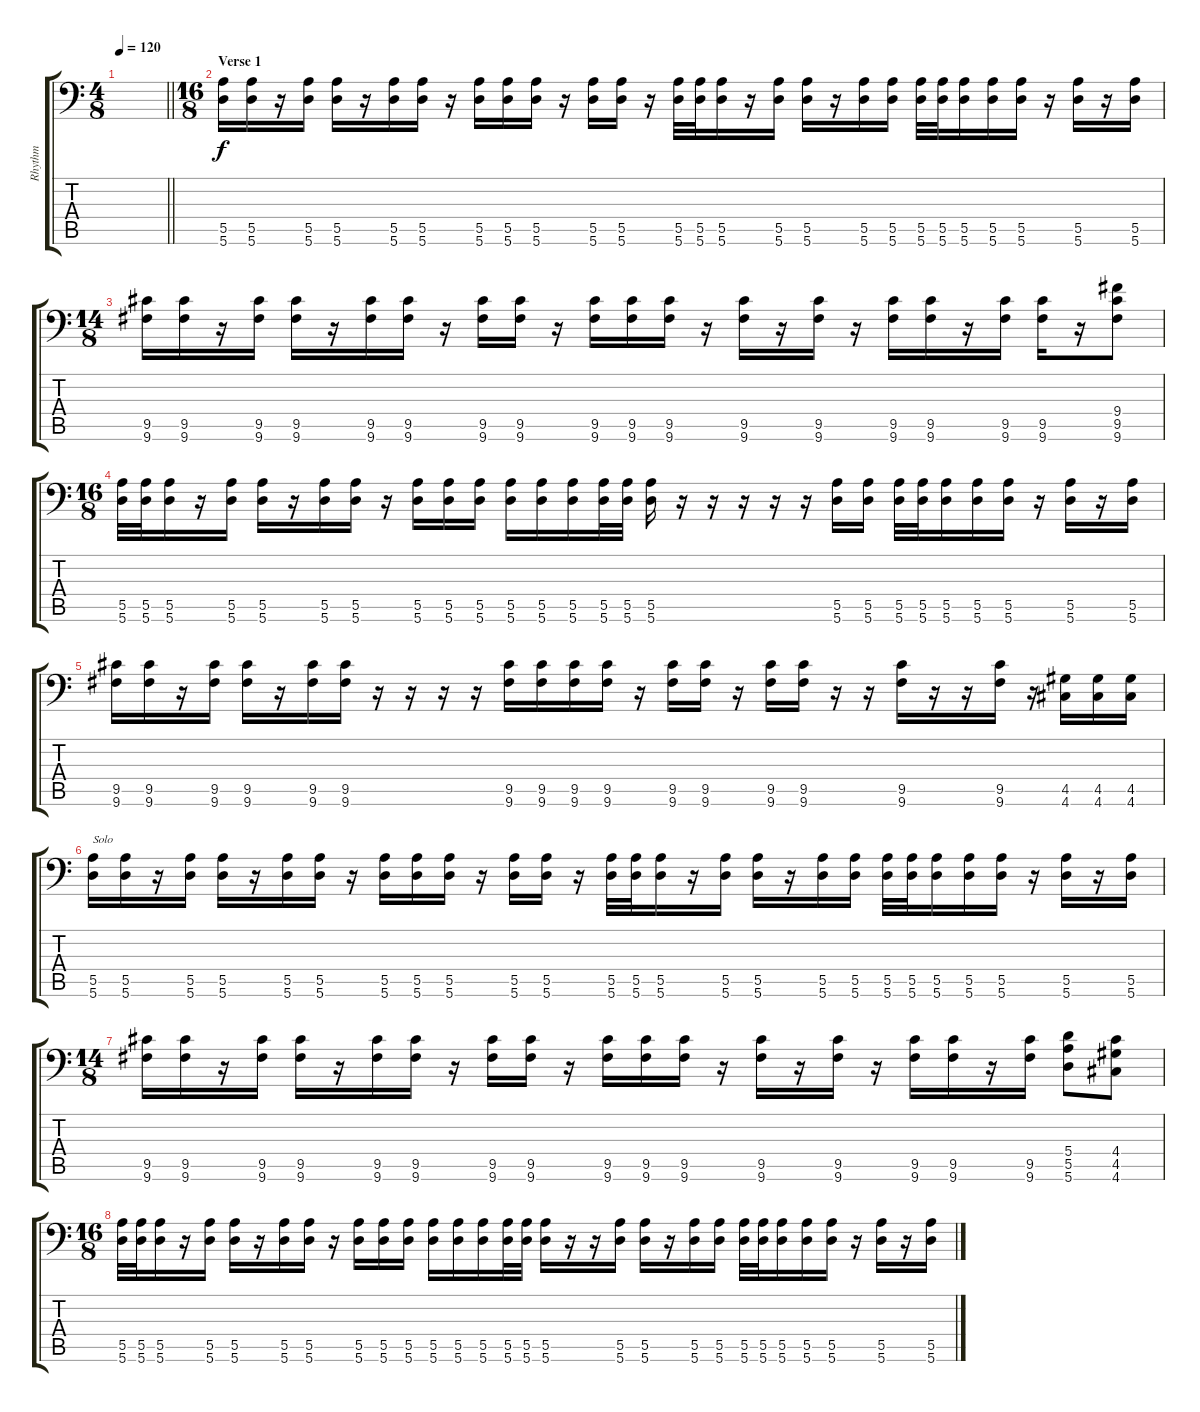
\track ("Rhythm" "Rhythm") {instrument distortionguitar}
\staff {score tabs}
\tuning (B3 Gb3 D3 A2 E2 A1) {hide}
\ts (4 8)
\tempo 120
\clef f4
\barLineRight lightlight
\ks c
|
\ts (16 8)
\section ("" "Verse 1")
(5.5 5.6).16 (5.5 5.6).16 r.16 (5.5 5.6).16 (5.5 5.6).16 r.16 (5.5 5.6).16 (5.5 5.6).16 r.16 (5.5 5.6).16 (5.5 5.6).16 (5.5 5.6).16 r.16 (5.5 5.6).16 (5.5 5.6).16 r.16 (5.5 5.6).32 (5.5 5.6).32 (5.5 5.6).16 r.16 (5.5 5.6).16 (5.5 5.6).16 r.16 (5.5 5.6).16 (5.5 5.6).16 (5.5 5.6).32 (5.5 5.6).32 (5.5 5.6).16 (5.5 5.6).16 (5.5 5.6).16 r.16 (5.5 5.6).16 r.16 (5.5 5.6).16 |
\ts (14 8)
(9.5 9.6).16 (9.5 9.6).16 r.16 (9.5 9.6).16 (9.5 9.6).16 r.16 (9.5 9.6).16 (9.5 9.6).16 r.16 (9.5 9.6).16 (9.5 9.6).16 r.16 (9.5 9.6).16 (9.5 9.6).16 (9.5 9.6).16 r.16 (9.5 9.6).16 r.16 (9.5 9.6).16 r.16 (9.5 9.6).16 (9.5 9.6).16 r.16 (9.5 9.6).16 (9.5 9.6).16 r.16 (9.4 9.5 9.6).8 |
\ts (16 8)
(5.5 5.6).32 (5.5 5.6).32 (5.5 5.6).16 r.16 (5.5 5.6).16 (5.5 5.6).16 r.16 (5.5 5.6).16 (5.5 5.6).16 r.16 (5.5 5.6).16 (5.5 5.6).16 (5.5 5.6).16 (5.5 5.6).16 (5.5 5.6).16 (5.5 5.6).16 (5.5 5.6).32 (5.5 5.6).32 (5.5 5.6).16 r.16 r.16 r.16 r.16 r.16 (5.5 5.6).16 (5.5 5.6).16 (5.5 5.6).32 (5.5 5.6).32 (5.5 5.6).16 (5.5 5.6).16 (5.5 5.6).16 r.16 (5.5 5.6).16 r.16 (5.5 5.6).16 |
(9.5 9.6).16 (9.5 9.6).16 r.16 (9.5 9.6).16 (9.5 9.6).16 r.16 (9.5 9.6).16 (9.5 9.6).16 r.16 r.16 r.16 r.16 (9.5 9.6).16 (9.5 9.6).16 (9.5 9.6).16 (9.5 9.6).16 r.16 (9.5 9.6).16 (9.5 9.6).16 r.16 (9.5 9.6).16 (9.5 9.6).16 r.16 r.16 (9.5 9.6).16 r.16 r.16 (9.5 9.6).16 r.16 (4.5 4.6).16 (4.5 4.6).16 (4.5 4.6).16 |
(5.5 5.6).16{txt "Solo"} (5.5 5.6).16 r.16 (5.5 5.6).16 (5.5 5.6).16 r.16 (5.5 5.6).16 (5.5 5.6).16 r.16 (5.5 5.6).16 (5.5 5.6).16 (5.5 5.6).16 r.16 (5.5 5.6).16 (5.5 5.6).16 r.16 (5.5 5.6).32 (5.5 5.6).32 (5.5 5.6).16 r.16 (5.5 5.6).16 (5.5 5.6).16 r.16 (5.5 5.6).16 (5.5 5.6).16 (5.5 5.6).32 (5.5 5.6).32 (5.5 5.6).16 (5.5 5.6).16 (5.5 5.6).16 r.16 (5.5 5.6).16 r.16 (5.5 5.6).16 |
\ts (14 8)
(9.5 9.6).16 (9.5 9.6).16 r.16 (9.5 9.6).16 (9.5 9.6).16 r.16 (9.5 9.6).16 (9.5 9.6).16 r.16 (9.5 9.6).16 (9.5 9.6).16 r.16 (9.5 9.6).16 (9.5 9.6).16 (9.5 9.6).16 r.16 (9.5 9.6).16 r.16 (9.5 9.6).16 r.16 (9.5 9.6).16 (9.5 9.6).16 r.16 (9.5 9.6).16 (5.4 5.5 5.6).8 (4.4 4.5 4.6).8 |
\ts (16 8)
(5.5 5.6).32 (5.5 5.6).32 (5.5 5.6).16 r.16 (5.5 5.6).16 (5.5 5.6).16 r.16 (5.5 5.6).16 (5.5 5.6).16 r.16 (5.5 5.6).16 (5.5 5.6).16 (5.5 5.6).16 (5.5 5.6).16 (5.5 5.6).16 (5.5 5.6).16 (5.5 5.6).32 (5.5 5.6).32 (5.5 5.6).16 r.16 r.16 (5.5 5.6).16 (5.5 5.6).16 r.16 (5.5 5.6).16 (5.5 5.6).16 (5.5 5.6).32 (5.5 5.6).32 (5.5 5.6).16 (5.5 5.6).16 (5.5 5.6).16 r.16 (5.5 5.6).16 r.16 (5.5 5.6).16
